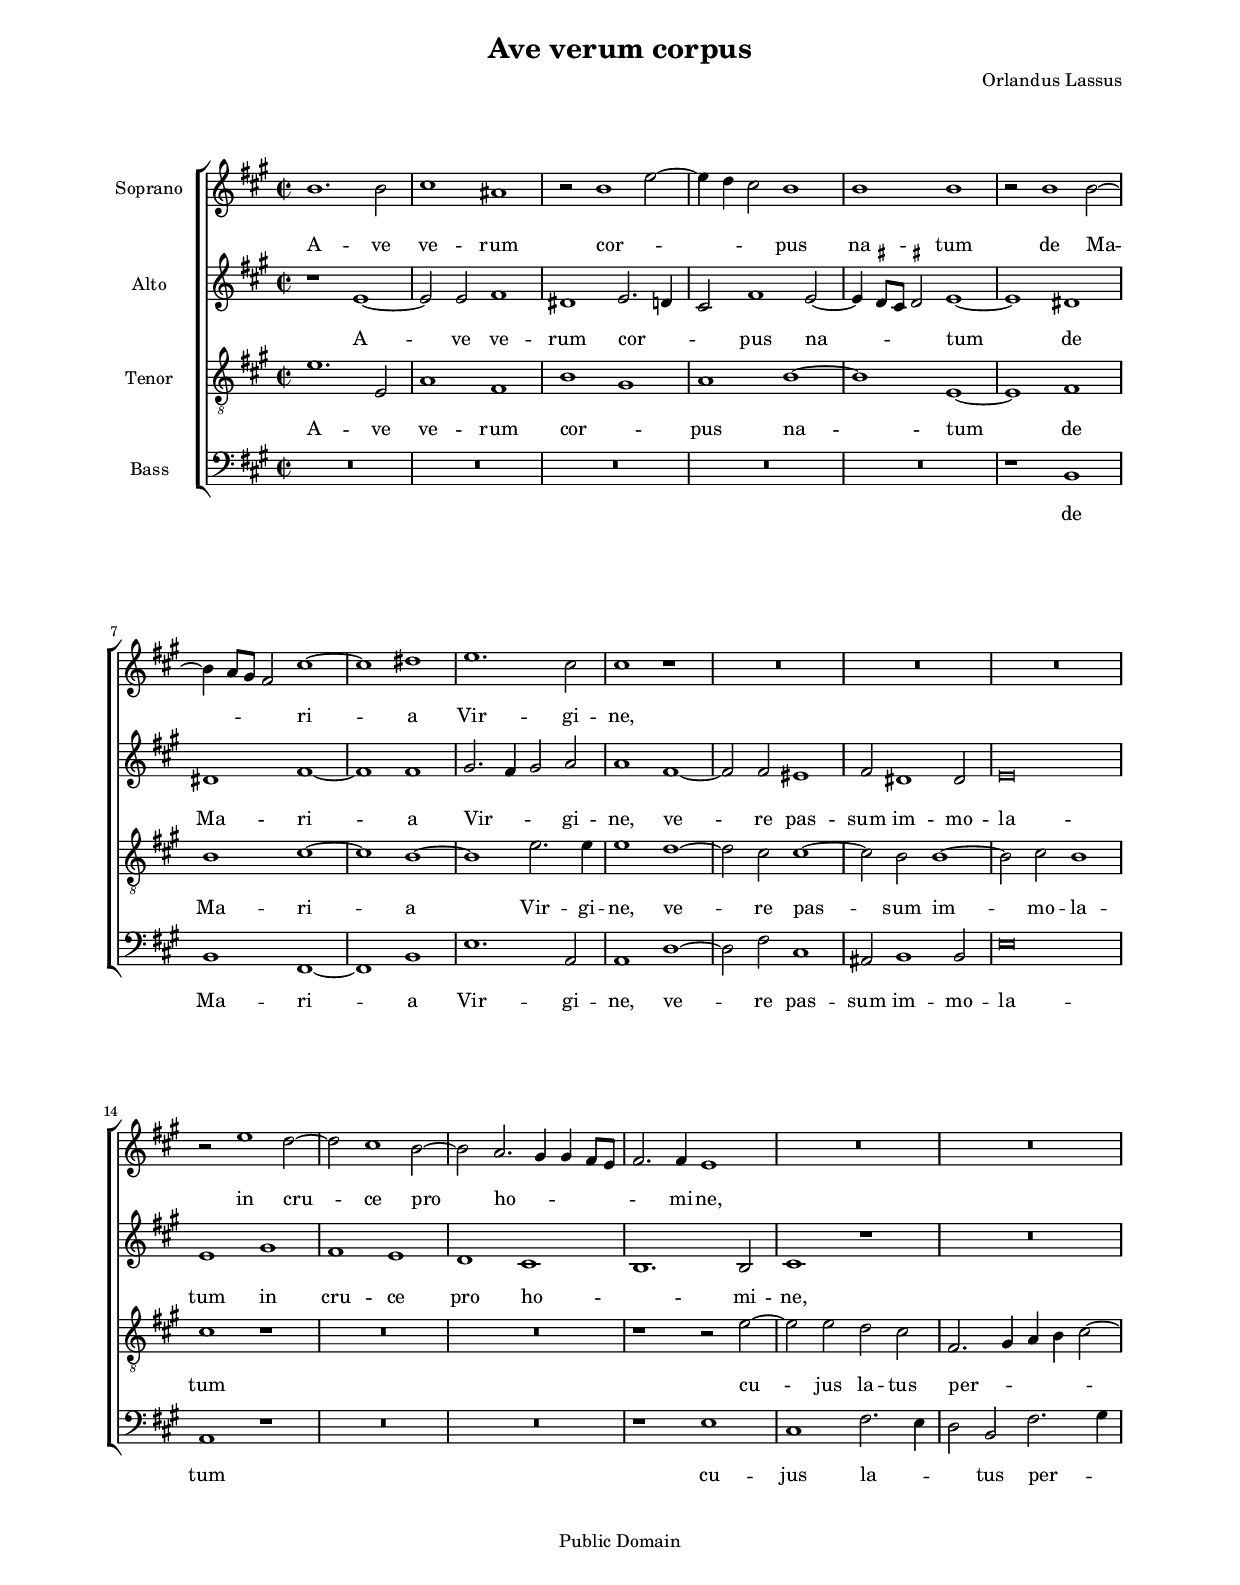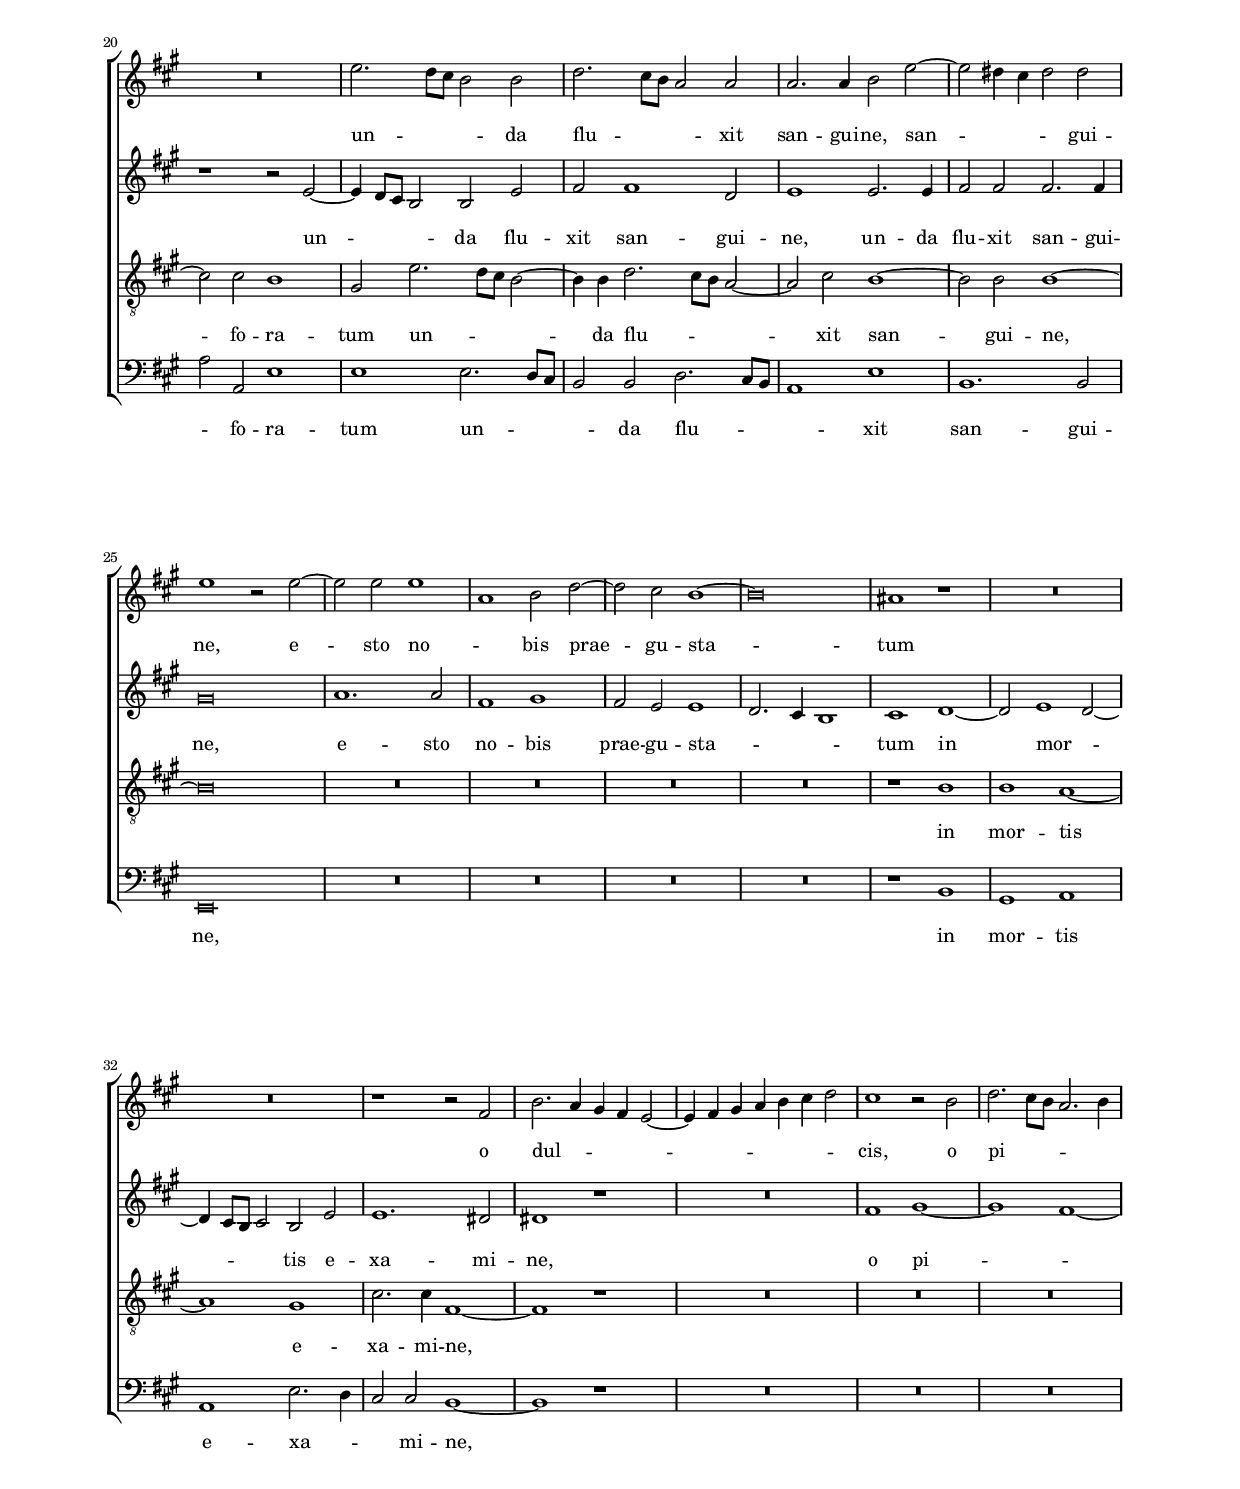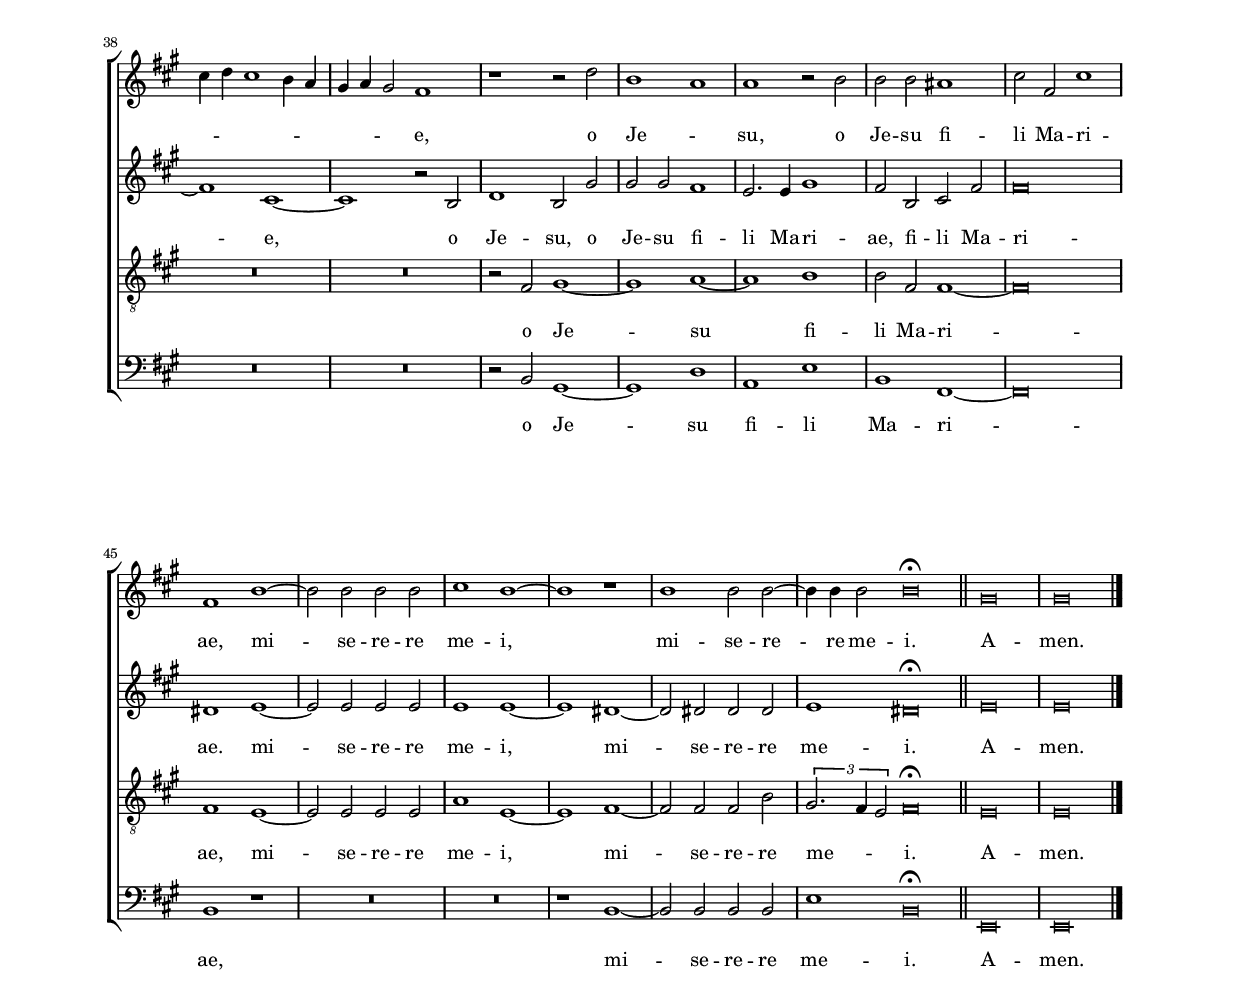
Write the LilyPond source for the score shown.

\version "2.18.2"
\include "english.ly"

\header
{
  title="Ave verum corpus"
  composer="Orlandus Lassus"
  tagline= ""
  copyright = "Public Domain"
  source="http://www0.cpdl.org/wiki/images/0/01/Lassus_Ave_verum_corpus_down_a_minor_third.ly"
}

#(set-global-staff-size 15.5 )
#(ly:set-option 'point-and-click #f)

\paper {
  #(set-paper-size "a4")
  top-margin = 20\mm
  bottom-margin = 20\mm
  left-margin = 20\mm
  right-margin = 20\mm
  %indent = 20\mm
  print-page-number = ##f

  ragged-bottom = ##f
  ragged-last-bottom = ##t
  system-system-spacing = #'((basic-distance . 17) (minimum-distance . 14) (padding . 7) (strechability . 250))
}

global = {
  \key c \major
  \time 2/2 \set Score.measureLength = #(ly:make-moment 2/1)
  \skip 1*98 \set Score.measureLength = #(ly:make-moment 3/1)
  \skip 1*3 \set Score.measureLength = #(ly:make-moment 2/1)
  \bar "||"
  \skip 1*4 \bar "|."
}

ficta = { \once \set suggestAccidentals = ##t }

cantus =  \relative c'' {
  d1. d2
  e1 cs
  r2 d1 g2~
  g4 f e2 d1
%5
  d1 d |
  r2 d1 d2~
  d4 c8 b a2 e'1~
  e1 fs
  g1. e2
%10
  e1 r |
  R\breve
  R\breve
  R\breve
  r2 g1 f2~
%15
  f2 e1 d2~ |
  d2 c2. b4 b a8 g
  a2. a4 g1
  R\breve
  R\breve
%20
  R\breve |
  g'2. f8 e d2 d
  f2. e8 d c2 c
  c2. c4 d2 g~
  g2 fs4 e fs2 fs
%25
  g1 r2 g~ |
  g2 g g1
  c,1 d2 f~
  f2 e d1~
  d\breve
%30
  cs1 r |
  R\breve
  R\breve
  r1 r2 a
  d2. c4 b a g2~
%35
  g4 a b c d e f2 |
  e1 r2 d
  f2. e8 d c2. d4
  e4 f e1 d4 c
  b4 c b2 a1
%40
  r1 r2 f' |
  d1 c
  c1 r2 d
  d2 d cs1
  e2 a, e'1
%45
  a,1 d~ |
  d2 d d d
  e1 d~
  d1 r
  d1 d2 d~
%50
  d4 d d2 d\breve^\fermata |
  b\breve
  b\breve |
}

altus =  \relative c' {
  r1 g'~
  g2 g a1
  fs1 g2. f4
  e2 a1 g2~
%5
  g4 \ficta fs8 e \ficta fs!2 g1~ |
  g1 fs
  fs1 a~
  a1 a
  b2. a4 b2 c
%10
  c1 a~ |
  a2 a gs1
  a2 fs1 fs2
  g\breve
  g1 b
%15
  a1 g |
  f1 e
  d1. d2
  e1 r
  R\breve
%20
  r1 r2 g~ |
  g4 f8 e d2 d g
  a2 a1 f2
  g1 g2. g4
  a2 a a2. a4
%25
  b\breve |
  c1. c2
  a1 b
  a2 g g1
  f2. e4 d1
%30
  e1 f~ |
  f2 g1 f2~
  f4 e8 d e2 d g
  g1. fs2
  fs1 r
%35
  R\breve |
  a1 b~
        b1 a~
  a e~
  e1 r2 d
%40
        f1 d2 b'
  b2 b a1 |
  g2. g4 b1
  a2 d, e a
  a\breve
%45
        fs1 g~
  g2 g g g |
  g1 g~
  g1 fs~
  fs2 fs fs fs
%50
        g1 fs\breve^\fermata
  g\breve |
  g\breve |
}


tenor = \relative c' {
  g'1. g,2
  c1 a
  d1 b
  c1 d~
%5
  d1 g,~ |
  g1 a
  d1 e~
  e1 d~
  d1 g2. g4
%10
  g1 f~ |
  f2 e e1~
  e2 d d1~
  d2 e d1
  e1 r
%15
  R\breve |
  R\breve
  r1 r2 g~
  g2 g f e
  a,2. b4 c d e2~
%20
  e2 e d1 |
  b2 g'2. f8 e d2~
  d4 d f2. e8 d c2~
  c2 e d1~
  d2 d d1~
%25
  d\breve |
  R\breve
  R\breve
  R\breve
  R\breve
%30
  r1 d |
  d1 c~
  c1 b
  e2. e4 a,1~
  a1 r
%35
  R\breve |
  R\breve
  R\breve
  R\breve
  R\breve
%40
  r2 a b1~ |
  b1 c~
  c1 d
  d2 a a1~
  a\breve
%45
  a1 g~ |
  g2 g g g
  c1 g~
  g1 a~
  a2 a a d
%50
        \tuplet 3/2 { b2. a4 g2 } a\breve^\fermata |
  g\breve
  g\breve |
}

bassus = \relative c {
  R\breve
  R\breve
  R\breve
  R\breve
%5
  R\breve |
  r1 d
  d1 a~
  a1 d
  g1. c,2
%10
  c1 f~ |
  f2 a e1
  cs2 d1 d2
  g\breve
  c,1 r
%15
  R\breve |
  R\breve
  r1 g'
  e1 a2. g4
  f2 d a'2. b4
%20
  c2 c, g'1 |
  g1 g2. f8 e
  d2 d f2. e8 d
  c1 g'
  d1. d2
%25
  g,\breve |
  R\breve
  R\breve
  R\breve
  R\breve
%30
  r1 d' |
  b1 c
  c1 g'2. f4
  e2 e d1~
  d1 r
%35
  R\breve |
  R\breve
  R\breve
  R\breve
  R\breve
%40
  r2 d b1~ |
  b1 f'
  c1 g'
  d1 a~
  a\breve
%45
  d1 r |
  R\breve
  R\breve
  r1 d~
  d2 d d d
%50
  g1 d\breve^\fermata |
  g,\breve
  g\breve |
}


lyricsSoprano = \lyricmode {
  A -- ve ve -- rum cor -- _ _ _ pus na -- tum
  de Ma -- _ _ _ ri -- a Vir -- gi -- ne,
  in cru -- ce pro ho -- _ _ _ _ _ mi -- ne,
  un -- _ _ _ da flu -- _ _ _ xit san -- gui -- ne,
  san -- _ _ _ gui -- ne,
  e -- sto no -- _ bis prae -- gu -- sta -- tum
  o dul -- _ _ _ _ _ _ _ _ _ _ cis,
  o pi -- _ _ _ _ _ _ _ _ _ _ _ _ e,
  o Je -- _ su,
  o Je -- su fi -- li Ma -- ri -- ae,
  mi -- se -- re -- re me -- i,
  mi -- se -- re -- re me -- i.
  A -- men.
}

lyricsAlto = \lyricmode {
  A -- ve ve -- rum cor -- _ _ pus na -- _ _ _ tum
  de Ma -- ri -- a Vir -- _ _ gi -- ne,
  ve -- re pas -- sum im -- mo -- la -- tum
  in cru -- ce pro ho -- _ mi -- ne,
  un -- _ _ _ da flu -- xit san -- gui -- ne,
  un -- da flu -- xit san -- gui -- ne,
  e -- sto no -- bis prae -- gu -- sta -- _ _ _ tum
  in mor -- _ _ _ _ tis e -- xa -- mi -- ne,
  o pi -- _ e,
  o Je -- su,
  o Je -- su fi -- li Ma -- ri -- ae,
  fi -- li Ma -- ri -- ae.
  mi -- se -- re -- re me -- i,
  mi -- se -- re -- re me -- i.
  A -- men.
}


lyricsTenor = \lyricmode {
  A -- ve ve -- rum cor -- _ pus na -- tum
  de Ma -- ri -- a Vir -- gi -- ne,
  ve -- re pas -- sum im -- mo -- la -- tum
  cu -- jus la -- tus per -- _ _ _ _ fo -- ra -- tum
  un -- _ _ _ da flu -- _ _ _ xit san -- gui -- ne,
  in mor -- tis e -- xa -- mi -- ne,
  o Je -- su fi -- li Ma -- ri -- ae,
  mi -- se -- re -- re me -- i,
  mi -- se -- re -- re me -- _ _ i.
  A -- men.
}

lyricsBasso = \lyricmode {
  de Ma -- ri -- a Vir -- gi -- ne,
  ve -- re pas -- sum im -- mo -- la -- tum
  cu -- jus la -- _ _ tus per -- _ _ fo -- ra -- tum
  un -- _ _ _ da flu -- _ _ _ xit san -- gui -- ne,
  in mor -- tis e -- xa -- _ _ mi -- ne,
  o Je -- su fi -- li Ma -- ri -- ae,
  mi -- se -- re -- re me -- i.
  A -- men.
}


\score
{
  \transpose c a, {
    \new ChoirStaff <<
      \new Staff \with { instrumentName = #"Soprano" } << \global
      \new Voice="v1" {
        \clef violin
        \cantus }
      \new Lyrics \lyricsto "v1" {\lyricsSoprano }
      >>

      \new Staff \with { instrumentName = #"Alto" } << \global
      \new Voice="v2" {
                    \clef violin
        \altus}
      \new Lyrics \lyricsto "v2" {\lyricsAlto }
      >>

      \new Staff \with { instrumentName = #"Tenor" } << \global
      \new Voice="v3" {
        \clef "G_8"
        \tenor }
      \new Lyrics \lyricsto "v3" {\lyricsTenor }
      >>

      \new Staff \with { instrumentName = #"Bass" } << \global
      \new Voice="v4" {
        \clef bass
        \bassus }
      \new Lyrics \lyricsto "v4" {\lyricsBasso}
      >>
    >>
  } % transpose

  \layout {
    \context { \Lyrics \override VerticalAxisGroup.nonstaff-relatedstaff-spacing.padding = #2.5 }
    \context { \Staff \override TimeSignature.break-visibility = #end-of-line-invisible }
    \context { \Score \override BarNumber.padding = #2 }
    \context { \Voice \override NoteHead.style = #'baroque }
  }
}
